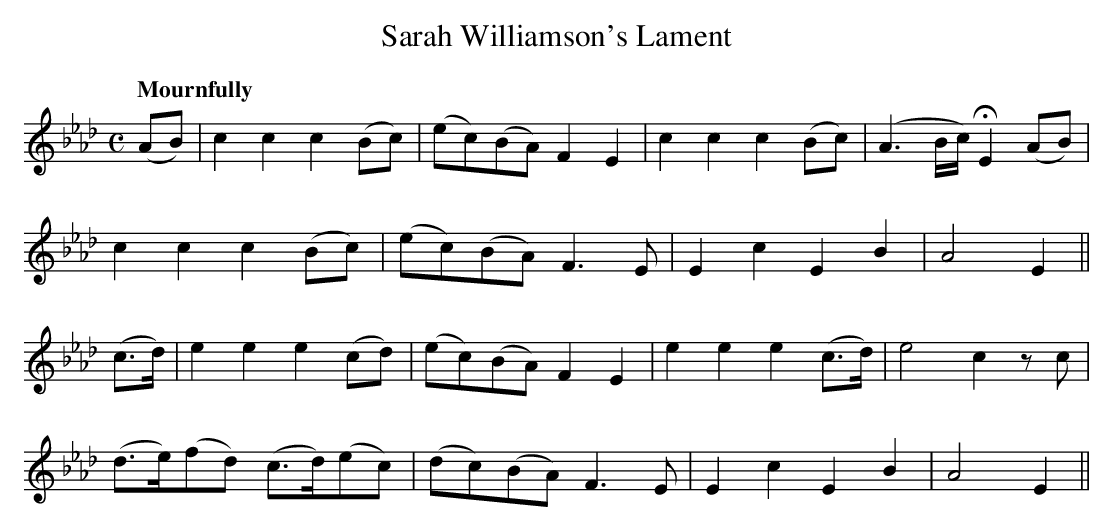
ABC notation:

X:1
T:Sarah Williamson's Lament
M:C
L:1/8
Q:"Mournfully"
K:Ab
(AB)|c2c2c2 (Bc)|(ec)(BA) F2E2|c2c2c2 (Bc)|(A3 B/c/) !fermata!E2 (AB)|
c2c2c2 (Bc)|(ec)(BA) F3E|E2c2 E2B2|A4 E2||
(c>d)|e2e2e2 (cd)|(ec)(BA) F2E2|e2e2e2 (c>d)|e4 c2 zc|
(d>e)(fd) (c>d)(ec)|(dc)(BA) F3E|E2c2E2B2|A4 E2||
